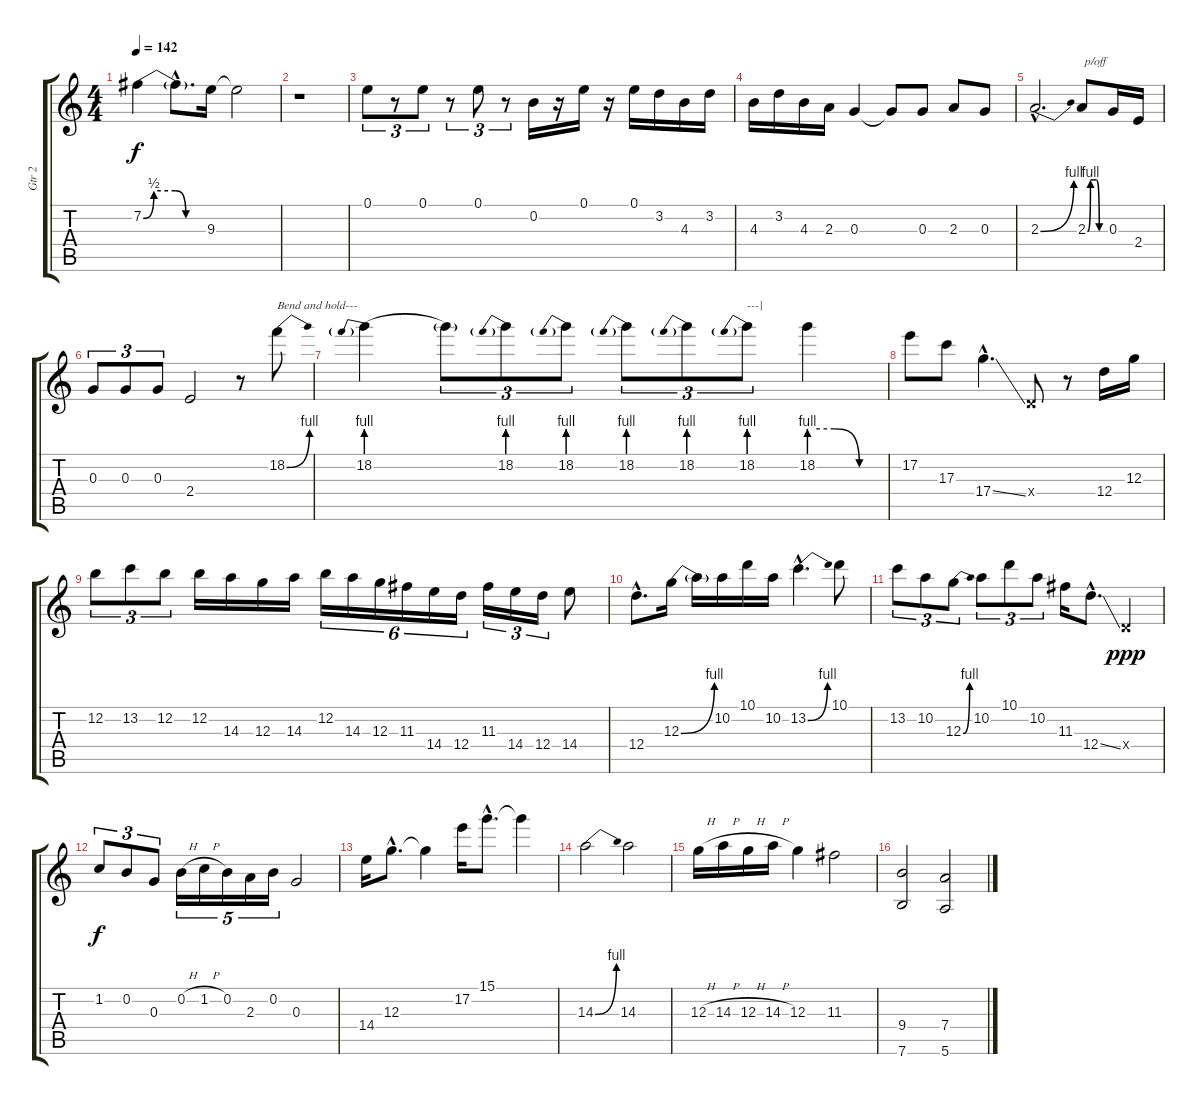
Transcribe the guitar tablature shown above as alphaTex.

\track ("Gtr 2" "Gtr 2") {instrument distortionguitar}
\staff {score tabs}
\tuning (E4 B3 G3 D3 A2 E2) {hide}
\ts (4 4)
\tempo 142
\clef g2
\ks c
7.2{be (custom 0 0 10 2 30 2 40 0 60 0)}.4{dy f} 7.2{hac t}.8{d} 9.3.16 9.3{t}.2 |
r.1 |
0.1.8{tu (3 2)} r.8{tu (3 2)} 0.1.8{tu (3 2)} r.8{tu (3 2)} 0.1.8{tu (3 2)} r.8{tu (3 2)} 0.2.16 r.16 0.1.16 r.16 0.1.16 3.2.16 4.3.16 3.2.16 |
4.3.16 3.2.16 4.3.16 2.3.16 0.3.4 0.3{t}.8 0.3.8 2.3.8 0.3.8 |
2.3{be (bend 0 0 60 4) hac}.2{d} 2.3{be (custom 0 0 10 4 30 4 40 0 60 0)}.8{txt " p/off"} 0.3.16 2.4.16 |
0.3.8{tu (3 2)} 0.3.8{tu (3 2)} 0.3.8{tu (3 2)} 2.4.2 r.8 18.2{be (bend 0 0 60 4)}.8{txt "Bend and hold---"} |
18.2{be (prebend 0 4 60 4)}.4 18.2{t}.8{tu (3 2)} 18.2{be (prebend 0 4 60 4)}.8{tu (3 2)} 18.2{be (prebend 0 4 60 4)}.8{tu (3 2)} 18.2{be (prebend 0 4 60 4)}.8{tu (3 2)} 18.2{be (prebend 0 4 60 4)}.8{tu (3 2)} 18.2{be (prebend 0 4 60 4)}.8{tu (3 2) txt "---|"} 18.2{be (custom 0 4 20 4 40 0 60 0)}.4 |
17.2.8 17.3.8 17.4{ss hac}.4{d} 0.4{x}.8 r.8 12.4.16 12.3.16 |
12.2.8{tu (3 2)} 13.2.8{tu (3 2)} 12.2.8{tu (3 2)} 12.2.16 14.3.16 12.3.16 14.3.16 12.2.16{tu (6 4)} 14.3.16{tu (6 4)} 12.3.16{tu (6 4)} 11.3.16{tu (6 4)} 14.4.16{tu (6 4)} 12.4.16{tu (6 4)} 11.3.16{tu (3 2)} 14.4.16{tu (3 2)} 12.4.16{tu (3 2)} 14.4.8 |
12.4{hac}.8{d} 12.3{be (bend 0 0 60 4)}.16 12.3{t}.16 10.2.16 10.1.16 10.2.16 13.2{be (bend 0 0 60 4) hac}.4{d} 10.1.8 |
13.2.8{tu (3 2)} 10.2.8{tu (3 2)} 12.3{be (bend 0 0 60 4)}.8{tu (3 2)} 10.2.8{tu (3 2)} 10.1.8{tu (3 2)} 10.2.8{tu (3 2)} 11.3.16 12.4{ss hac}.8{d} 0.4{x}.4{dy ppp} |
1.2.8{tu (3 2) dy f} 0.2.8{tu (3 2)} 0.3.8{tu (3 2)} 0.2{h}.16{tu (5 4)} 1.2{h}.16{tu (5 4)} 0.2.16{tu (5 4)} 2.3.16{tu (5 4)} 0.2.16{tu (5 4)} 0.3.2 |
14.4.16 12.3{hac}.8{d} 12.3{t}.4 17.2.16 15.1{hac}.8{d} 15.1{t}.4 |
14.3{be (bend 0 0 60 4)}.2 14.3.2 |
12.3{h}.16 14.3{h}.16 12.3{h}.16 14.3{h}.16 12.3.4 11.3.2 |
(9.4 7.6).2 (7.4 5.6).2
